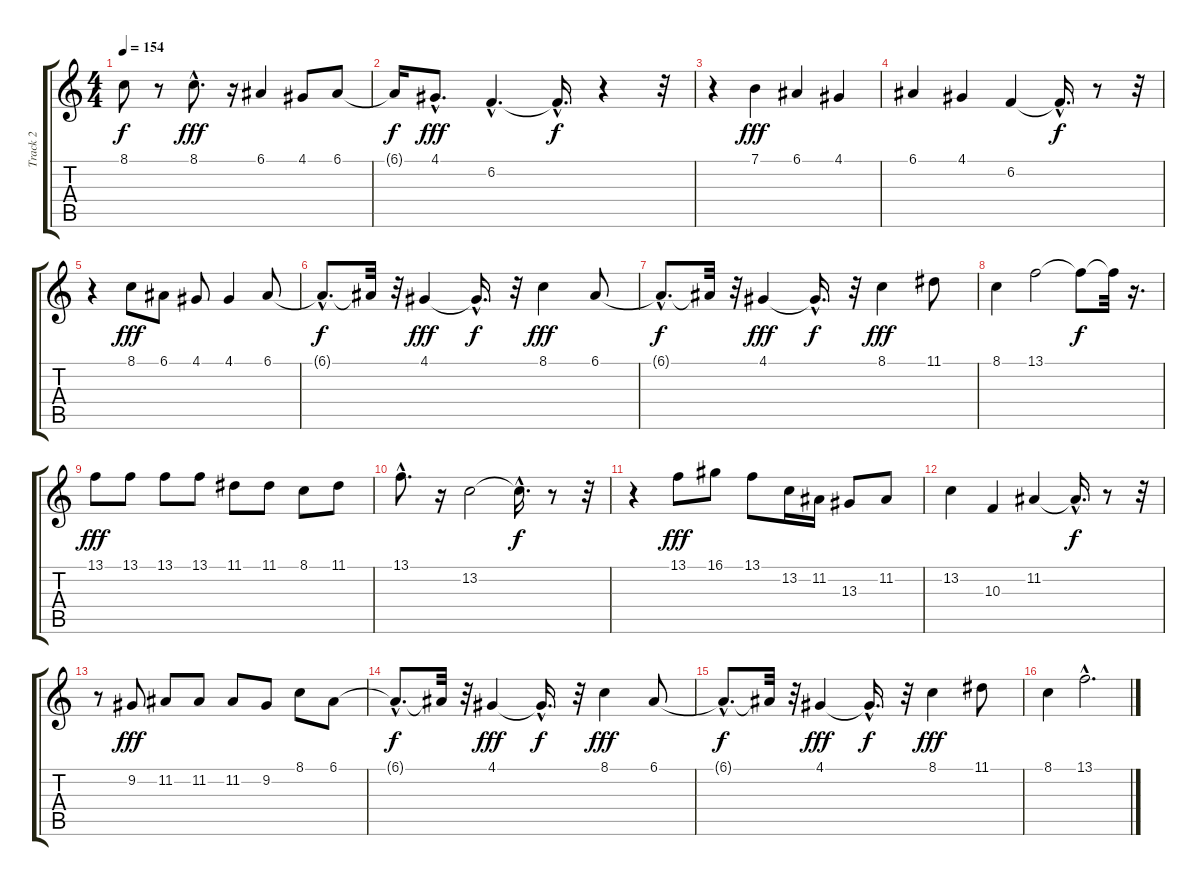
\track ("Track 2" "Track 2") {instrument lead1square}
\staff {score tabs}
\tuning (E4 B3 G3 D3 A2 E2) {hide}
\ts (4 4)
\tempo 154
\clef g2
\ks c
8.1{t}.8{dy f} r.8 8.1{hac}.8{d dy fff} r.16 6.1.4 4.1.8 6.1.8 |
6.1{t}.16{dy f} 4.1{hac}.8{d dy fff} 6.2{hac}.4{d} 6.2{hac t}.16{d dy f} r.4 r.32 |
r.4 7.1.4{dy fff} 6.1.4 4.1.4 |
6.1.4 4.1.4 6.2.4 6.2{hac t}.16{d dy f} r.8 r.32 |
r.4 8.1.8{dy fff} 6.1.8 4.1.8 4.1.4 6.1.8 |
6.1{hac t}.8{d dy f} 6.1{t}.32 r.32 4.1.4{dy fff} 4.1{hac t}.16{d dy f} r.32 8.1.4{dy fff} 6.1.8 |
6.1{hac t}.8{d dy f} 6.1{t}.32 r.32 4.1.4{dy fff} 4.1{hac t}.16{d dy f} r.32 8.1.4{dy fff} 11.1.8 |
8.1.4 13.1.2 13.1{t}.8{dy f} 13.1{t}.32 r.16{d} |
13.1.8{dy fff} 13.1.8 13.1.8 13.1.8 11.1.8 11.1.8 8.1.8 11.1.8 |
13.1{hac}.8{d} r.16 13.2.2 13.2{hac t}.16{d dy f} r.8 r.32 |
r.4 13.1.8{dy fff} 16.1.8 13.1.8 13.2.16 11.2.16 13.3.8 11.2.8 |
13.2.4 10.3.4 11.2.4 11.2{hac t}.16{d dy f} r.8 r.32 |
r.8 9.2.8{dy fff} 11.2.8 11.2.8 11.2.8 9.2.8 8.1.8 6.1.8 |
6.1{hac t}.8{d dy f} 6.1{t}.32 r.32 4.1.4{dy fff} 4.1{hac t}.16{d dy f} r.32 8.1.4{dy fff} 6.1.8 |
6.1{hac t}.8{d dy f} 6.1{t}.32 r.32 4.1.4{dy fff} 4.1{hac t}.16{d dy f} r.32 8.1.4{dy fff} 11.1.8 |
8.1.4 13.1{hac}.2{d}
